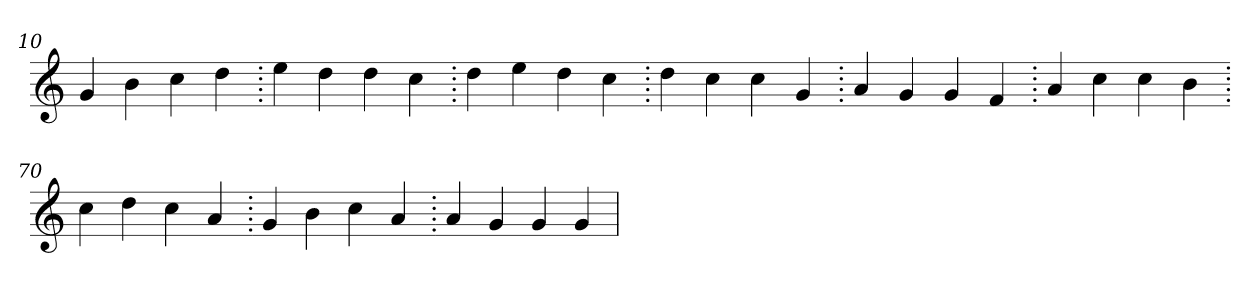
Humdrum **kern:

**kern
*part1
*staff1
*clefG2
=10.
4g
4b
4cc
4dd
=20.
4ee
4dd
4dd
4cc
=30.
4dd
4ee
4dd
4cc
=40.
4dd
4cc
4cc
4g
=50.
4a
4g
4g
4f
=60.
4a
4cc
4cc
4b
=70.
4cc
4dd
4cc
4a
=80.
4g
4b
4cc
4a
=90.
4a
4g
4g
4g
=
*-
